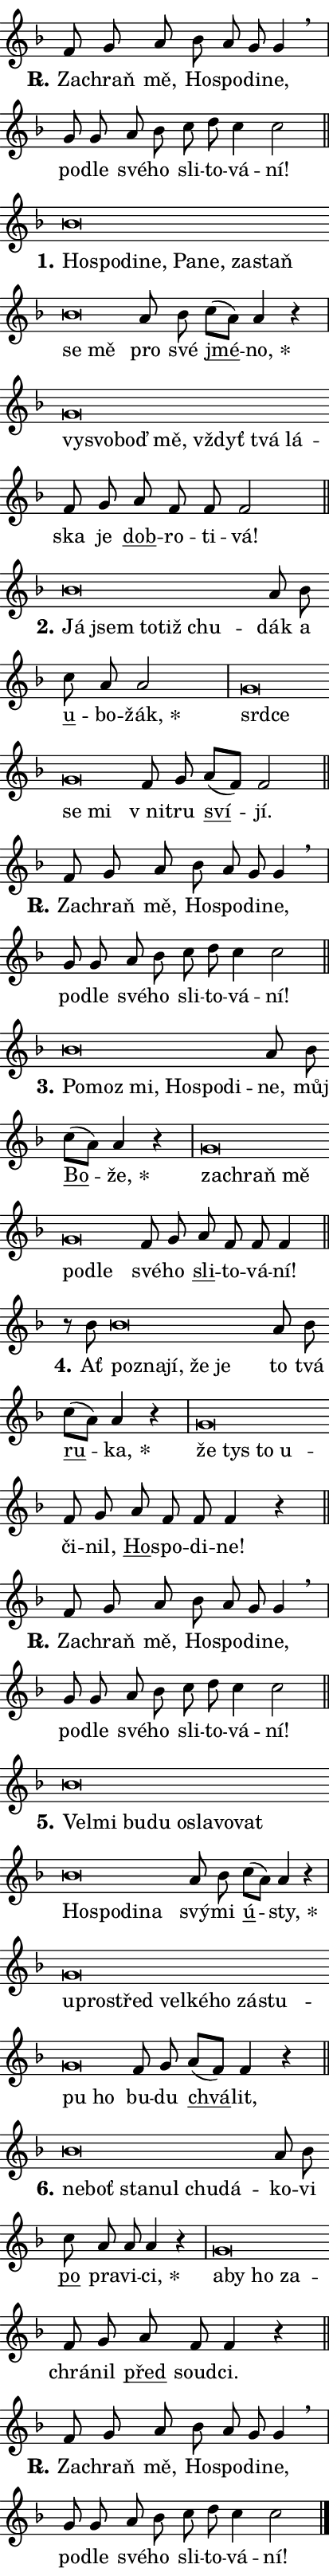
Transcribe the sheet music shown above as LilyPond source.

\version "2.22.1"
\header { tagline = "" }
\paper {
  indent = 0\cm
  top-margin = 0\cm
  right-margin = 0\cm
  bottom-margin = 0\cm
  left-margin = 0\cm
  paper-width = 7\cm
  page-breaking = #ly:one-page-breaking
  system-system-spacing.basic-distance = #11
  score-system-spacing.basic-distance = #11.3
  ragged-last = ##f
}


%% Author: Thomas Morley
%% https://lists.gnu.org/archive/html/lilypond-user/2020-05/msg00002.html
#(define (line-position grob)
"Returns position of @var[grob} in current system:
   @code{'start}, if at first time-step
   @code{'end}, if at last time-step
   @code{'middle} otherwise
"
  (let* ((col (ly:item-get-column grob))
         (ln (ly:grob-object col 'left-neighbor))
         (rn (ly:grob-object col 'right-neighbor))
         (col-to-check-left (if (ly:grob? ln) ln col))
         (col-to-check-right (if (ly:grob? rn) rn col))
         (break-dir-left
           (and
             (ly:grob-property col-to-check-left 'non-musical #f)
             (ly:item-break-dir col-to-check-left)))
         (break-dir-right
           (and
             (ly:grob-property col-to-check-right 'non-musical #f)
             (ly:item-break-dir col-to-check-right))))
        (cond ((eqv? 1 break-dir-left) 'start)
              ((eqv? -1 break-dir-right) 'end)
              (else 'middle))))

#(define (tranparent-at-line-position vctor)
  (lambda (grob)
  "Relying on @code{line-position} select the relevant enry from @var{vctor}.
Used to determine transparency,"
    (case (line-position grob)
      ((end) (not (vector-ref vctor 0)))
      ((middle) (not (vector-ref vctor 1)))
      ((start) (not (vector-ref vctor 2))))))

noteHeadBreakVisibility =
#(define-music-function (break-visibility)(vector?)
"Makes @code{NoteHead}s transparent relying on @var{break-visibility}"
#{
  \override NoteHead.transparent =
    #(tranparent-at-line-position break-visibility)
#})

#(define delete-ledgers-for-transparent-note-heads
  (lambda (grob)
    "Reads whether a @code{NoteHead} is transparent.
If so this @code{NoteHead} is removed from @code{'note-heads} from
@var{grob}, which is supposed to be @code{LedgerLineSpanner}.
As a result ledgers are not printed for this @code{NoteHead}"
    (let* ((nhds-array (ly:grob-object grob 'note-heads))
           (nhds-list
             (if (ly:grob-array? nhds-array)
                 (ly:grob-array->list nhds-array)
                 '()))
           ;; Relies on the transparent-property being done before
           ;; Staff.LedgerLineSpanner.after-line-breaking is executed.
           ;; This is fragile ...
           (to-keep
             (remove
               (lambda (nhd)
                 (ly:grob-property nhd 'transparent #f))
               nhds-list)))
      ;; TODO find a better method to iterate over grob-arrays, similiar
      ;; to filter/remove etc for lists
      ;; For now rebuilt from scratch
      (set! (ly:grob-object grob 'note-heads)  '())
      (for-each
        (lambda (nhd)
          (ly:pointer-group-interface::add-grob grob 'note-heads nhd))
        to-keep))))

hideNotes = {
  \noteHeadBreakVisibility #begin-of-line-visible
}
unHideNotes = {
  \noteHeadBreakVisibility #all-visible
}

% work-around for resetting accidentals
% https://lilypond.org/doc/v2.23/Documentation/notation/displaying-rhythms#unmetered-music
cadenzaMeasure = {
  \cadenzaOff
  \partial 1024 s1024
  \cadenzaOn
}

#(define-markup-command (accent layout props text) (markup?)
  "Underline accented syllable"
  (interpret-markup layout props
    #{\markup \override #'(offset . 4.3) \underline { #text }#}))

responsum = \markup \concat {
  "R" \hspace #-1.05 \path #0.1 #'((moveto 0 0.07) (lineto 0.9 0.8)) \hspace #0.05 "."
}

\layout {
    \context {
        \Staff
        \remove "Time_signature_engraver"
        \override LedgerLineSpanner.after-line-breaking = #delete-ledgers-for-transparent-note-heads
    }
    \context {
        \Voice {
            \override NoteHead.output-attributes = #'((class . "notehead"))
            \override Hairpin.height = #0.55
        }
    }
    \context {
        \Lyrics {
            \override StanzaNumber.output-attributes = #'((class . "stanzanumber"))
            \override LyricSpace.minimum-distance = #0.9
            \override LyricText.font-name = #"TeX Gyre Schola"
            \override LyricText.font-size = 1
            \override StanzaNumber.font-name = #"TeX Gyre Schola Bold"
            \override StanzaNumber.font-size = 1
        }
    }
}

% magnetic-lyrics.ily
%
%   written by
%     Jean Abou Samra <jean@abou-samra.fr>
%     Werner Lemberg <wl@gnu.org>
%
%   adapted by
%     Jiri Hon <jiri.hon@gmail.com>
%
% Version 2022-Apr-15

% https://www.mail-archive.com/lilypond-user@gnu.org/msg149350.html

#(define (Left_hyphen_pointer_engraver context)
   "Collect syllable-hyphen-syllable occurrences in lyrics and store
them in properties.  This engraver only looks to the left.  For
example, if the lyrics input is @code{foo -- bar}, it does the
following.

@itemize @bullet
@item
Set the @code{text} property of the @code{LyricHyphen} grob between
@q{foo} and @q{bar} to @code{foo}.

@item
Set the @code{left-hyphen} property of the @code{LyricText} grob with
text @q{foo} to the @code{LyricHyphen} grob between @q{foo} and
@q{bar}.
@end itemize

Use this auxiliary engraver in combination with the
@code{lyric-@/text::@/apply-@/magnetic-@/offset!} hook."
   (let ((hyphen #f)
         (text #f))
     (make-engraver
      (acknowledgers
       ((lyric-syllable-interface engraver grob source-engraver)
        (set! text grob)))
      (end-acknowledgers
       ((lyric-hyphen-interface engraver grob source-engraver)
        ;(when (not (grob::has-interface grob 'lyric-space-interface))
          (set! hyphen grob)));)
      ((stop-translation-timestep engraver)
       (when (and text hyphen)
         (ly:grob-set-object! text 'left-hyphen hyphen))
       (set! text #f)
       (set! hyphen #f)))))

#(define (lyric-text::apply-magnetic-offset! grob)
   "If the space between two syllables is less than the value in
property @code{LyricText@/.details@/.squash-threshold}, move the right
syllable to the left so that it gets concatenated with the left
syllable.

Use this function as a hook for
@code{LyricText@/.after-@/line-@/breaking} if the
@code{Left_@/hyphen_@/pointer_@/engraver} is active."
   (let ((hyphen (ly:grob-object grob 'left-hyphen #f)))
     (when hyphen
       (let ((left-text (ly:spanner-bound hyphen LEFT)))
         (when (grob::has-interface left-text 'lyric-syllable-interface)
           (let* ((common (ly:grob-common-refpoint grob left-text X))
                  (this-x-ext (ly:grob-extent grob common X))
                  (left-x-ext
                   (begin
                     ;; Trigger magnetism for left-text.
                     (ly:grob-property left-text 'after-line-breaking)
                     (ly:grob-extent left-text common X)))
                  ;; `delta` is the gap width between two syllables.
                  (delta (- (interval-start this-x-ext)
                            (interval-end left-x-ext)))
                  (details (ly:grob-property grob 'details))
                  (threshold (assoc-get 'squash-threshold details 0.2)))
             (when (< delta threshold)
               (let* (;; We have to manipulate the input text so that
                      ;; ligatures crossing syllable boundaries are not
                      ;; disabled.  For languages based on the Latin
                      ;; script this is essentially a beautification.
                      ;; However, for non-Western scripts it can be a
                      ;; necessity.
                      (lt (ly:grob-property left-text 'text))
                      (rt (ly:grob-property grob 'text))
                      (is-space (grob::has-interface hyphen 'lyric-space-interface))
                      (space (if is-space " " ""))
                      (space-markup (grob-interpret-markup grob " "))
                      (space-size (interval-length (ly:stencil-extent space-markup X)))
                      (extra-delta (if is-space space-size 0))
                      ;; Append new syllable.
                      (ltrt-space (if (and (string? lt) (string? rt))
                                (string-append lt space rt)
                                (make-concat-markup (list lt space rt))))
                      ;; Right-align `ltrt` to the right side.
                      (ltrt-space-markup (grob-interpret-markup
                               grob
                               (make-translate-markup
                                (cons (interval-length this-x-ext) 0)
                                (make-right-align-markup ltrt-space)))))
                 (begin
                   ;; Don't print `left-text`.
                   (ly:grob-set-property! left-text 'stencil #f)
                   ;; Set text and stencil (which holds all collected
                   ;; syllables so far) and shift it to the left.
                   (ly:grob-set-property! grob 'text ltrt-space)
                   (ly:grob-set-property! grob 'stencil ltrt-space-markup)
                   (ly:grob-translate-axis! grob (- (- delta extra-delta)) X))))))))))


#(define (lyric-hyphen::displace-bounds-first grob)
   ;; Make very sure this callback isn't triggered too early.
   (let ((left (ly:spanner-bound grob LEFT))
         (right (ly:spanner-bound grob RIGHT)))
     (ly:grob-property left 'after-line-breaking)
     (ly:grob-property right 'after-line-breaking)
     (ly:lyric-hyphen::print grob)))

squashThreshold = #0.4

\layout {
  \context {
    \Lyrics
    \consists #Left_hyphen_pointer_engraver
    \override LyricText.after-line-breaking =
      #lyric-text::apply-magnetic-offset!
    \override LyricHyphen.stencil = #lyric-hyphen::displace-bounds-first
    \override LyricText.details.squash-threshold = \squashThreshold
    \override LyricHyphen.minimum-distance = 0
    \override LyricHyphen.minimum-length = \squashThreshold
  }
}

squash = \override LyricText.details.squash-threshold = 9999
unSquash = \override LyricText.details.squash-threshold = \squashThreshold

left = \override LyricText.self-alignment-X = #LEFT
unLeft = \revert LyricText.self-alignment-X

starOffset = #(lambda (grob) 
                (let ((x_offset (ly:self-alignment-interface::aligned-on-x-parent grob)))
                  (if (= x_offset 0) 0 (+ x_offset 1.2))))

star = #(define-music-function (syllable)(string?)
"Append star separator at the end of a syllable"
#{
  \once \override LyricText.X-offset = #starOffset
  \lyricmode { \markup {
    #syllable
    \override #'((font-name . "TeX Gyre Schola Bold")) \hspace #0.2 \lower #0.65 \larger "*"
  } }
#})

starAccent = #(define-music-function (syllable)(string?)
"Append star separator at the end of a syllable and make accent"
#{
  \once \override LyricText.X-offset = #starOffset
  \lyricmode { \markup {
    \accent #syllable
    \override #'((font-name . "TeX Gyre Schola Bold")) \hspace #0.2 \lower #0.65 \larger "*"
  } }
#})

breath = #(define-music-function (syllable)(string?)
"Append breathing indicator at the end of a syllable"
#{
  \lyricmode { \markup { #syllable "+" } }
#})

optionalBreath = #(define-music-function (syllable)(string?)
"Append optional breathing indicator at the end of a syllable"
#{
  \lyricmode { \markup { #syllable "(+)" } }
#})


\score {
    <<
        \new Voice = "melody" { \cadenzaOn \key f \major \relative { f'8 g a bes a g g4 \breathe \cadenzaMeasure \bar "|" g8 g \bar "" a bes \bar "" c d c4 c2 \cadenzaMeasure \bar "||" \break } }
        \new Lyrics \lyricsto "melody" { \lyricmode { \set stanza = \responsum
Za -- chraň mě, Ho -- spo -- di -- ne, po -- dle své -- ho sli -- to -- vá -- ní! } }
    >>
    \layout {}
}

\score {
    <<
        \new Voice = "melody" { \cadenzaOn \key f \major \relative { bes'\breve*1/16 \hideNotes \breve*1/16 \bar "" \breve*1/16 \bar "" \breve*1/16 \bar "" \breve*1/16 \bar "" \breve*1/16 \bar "" \breve*1/16 \bar "" \breve*1/16 \bar "" \breve*1/16 \breve*1/16 \bar "" \unHideNotes a8 bes \bar "" c[( a)] a4 r \cadenzaMeasure \bar "|" g\breve*1/16 \hideNotes \breve*1/16 \bar "" \breve*1/16 \bar "" \breve*1/16 \bar "" \breve*1/16 \bar "" \breve*1/16 \breve*1/16 \bar "" \unHideNotes f8 g \bar "" a f f f2 \cadenzaMeasure \bar "||" \break } }
        \new Lyrics \lyricsto "melody" { \lyricmode { \set stanza = "1."
\left Ho -- \squash spo -- di -- ne, Pa -- ne, za -- staň se mě \unLeft \unSquash pro své \markup \accent jmé -- \star no, \left vy -- \squash svo -- boď mě, vždyť tvá lá -- \unLeft \unSquash ska je \markup \accent dob -- ro -- ti -- vá! } }
    >>
    \layout {}
}

\score {
    <<
        \new Voice = "melody" { \cadenzaOn \key f \major \relative { bes'\breve*1/16 \hideNotes \breve*1/16 \bar "" \breve*1/16 \bar "" \breve*1/16 \breve*1/16 \bar "" \unHideNotes a8 bes \bar "" c a a2 \cadenzaMeasure \bar "|" g\breve*1/16 \hideNotes \breve*1/16 \bar "" \breve*1/16 \breve*1/16 \bar "" \unHideNotes f8 g \bar "" a[( f)] f2 \cadenzaMeasure \bar "||" \break } }
        \new Lyrics \lyricsto "melody" { \lyricmode { \set stanza = "2."
\left Já \squash jsem to -- tiž chu -- \unLeft \unSquash dák a \markup \accent u -- bo -- \star žák, \left srd -- \squash ce se mi \unLeft \unSquash "v ni" -- tru \markup \accent sví -- jí. } }
    >>
    \layout {}
}

\score {
    <<
        \new Voice = "melody" { \cadenzaOn \key f \major \relative { f'8 g a bes a g g4 \breathe \cadenzaMeasure \bar "|" g8 g \bar "" a bes \bar "" c d c4 c2 \cadenzaMeasure \bar "||" \break } }
        \new Lyrics \lyricsto "melody" { \lyricmode { \set stanza = \responsum
Za -- chraň mě, Ho -- spo -- di -- ne, po -- dle své -- ho sli -- to -- vá -- ní! } }
    >>
    \layout {}
}

\score {
    <<
        \new Voice = "melody" { \cadenzaOn \key f \major \relative { bes'\breve*1/16 \hideNotes \breve*1/16 \bar "" \breve*1/16 \bar "" \breve*1/16 \bar "" \breve*1/16 \breve*1/16 \bar "" \unHideNotes a8 bes \bar "" c[( a)] a4 r \cadenzaMeasure \bar "|" g\breve*1/16 \hideNotes \breve*1/16 \bar "" \breve*1/16 \bar "" \breve*1/16 \breve*1/16 \bar "" \unHideNotes f8 g \bar "" a f f f4 \cadenzaMeasure \bar "||" \break } }
        \new Lyrics \lyricsto "melody" { \lyricmode { \set stanza = "3."
\left Po -- \squash moz mi, Ho -- spo -- di -- \unLeft \unSquash ne, můj \markup \accent Bo -- \star že, \left za -- \squash chraň mě po -- dle \unLeft \unSquash své -- ho \markup \accent sli -- to -- vá -- ní! } }
    >>
    \layout {}
}

\score {
    <<
        \new Voice = "melody" { \cadenzaOn \key f \major \relative { r8 bes'8 bes\breve*1/16 \hideNotes \breve*1/16 \bar "" \breve*1/16 \bar "" \breve*1/16 \breve*1/16 \bar "" \unHideNotes a8 bes \bar "" c[( a)] a4 r \cadenzaMeasure \bar "|" g\breve*1/16 \hideNotes \breve*1/16 \bar "" \breve*1/16 \breve*1/16 \bar "" \unHideNotes f8 g \bar "" a f f f4 r \cadenzaMeasure \bar "||" \break } }
        \new Lyrics \lyricsto "melody" { \lyricmode { \set stanza = "4."
Ať \left po -- \squash zna -- jí, že je \unLeft \unSquash to tvá \markup \accent ru -- \star ka, \left že \squash tys to u -- \unLeft \unSquash či -- nil, \markup \accent Ho -- spo -- di -- ne! } }
    >>
    \layout {}
}

\score {
    <<
        \new Voice = "melody" { \cadenzaOn \key f \major \relative { f'8 g a bes a g g4 \breathe \cadenzaMeasure \bar "|" g8 g \bar "" a bes \bar "" c d c4 c2 \cadenzaMeasure \bar "||" \break } }
        \new Lyrics \lyricsto "melody" { \lyricmode { \set stanza = \responsum
Za -- chraň mě, Ho -- spo -- di -- ne, po -- dle své -- ho sli -- to -- vá -- ní! } }
    >>
    \layout {}
}

\score {
    <<
        \new Voice = "melody" { \cadenzaOn \key f \major \relative { bes'\breve*1/16 \hideNotes \breve*1/16 \bar "" \breve*1/16 \bar "" \breve*1/16 \bar "" \breve*1/16 \bar "" \breve*1/16 \bar "" \breve*1/16 \bar "" \breve*1/16 \bar "" \breve*1/16 \bar "" \breve*1/16 \bar "" \breve*1/16 \breve*1/16 \bar "" \unHideNotes a8 bes \bar "" c[( a)] a4 r \cadenzaMeasure \bar "|" g\breve*1/16 \hideNotes \breve*1/16 \bar "" \breve*1/16 \bar "" \breve*1/16 \bar "" \breve*1/16 \bar "" \breve*1/16 \bar "" \breve*1/16 \bar "" \breve*1/16 \breve*1/16 \bar "" \unHideNotes f8 g \bar "" a[( f)] f4 r \cadenzaMeasure \bar "||" \break } }
        \new Lyrics \lyricsto "melody" { \lyricmode { \set stanza = "5."
\left Vel -- \squash mi bu -- du o -- sla -- vo -- vat Ho -- spo -- di -- na \unLeft \unSquash svý -- mi \markup \accent ú -- \star sty, \left upro -- \squash střed vel -- ké -- ho zá -- stu -- pu ho \unLeft \unSquash bu -- du \markup \accent chvá -- lit, } }
    >>
    \layout {}
}

\score {
    <<
        \new Voice = "melody" { \cadenzaOn \key f \major \relative { bes'\breve*1/16 \hideNotes \breve*1/16 \bar "" \breve*1/16 \bar "" \breve*1/16 \bar "" \breve*1/16 \breve*1/16 \bar "" \unHideNotes a8 bes \bar "" c a a a4 r \cadenzaMeasure \bar "|" g\breve*1/16 \hideNotes \breve*1/16 \bar "" \breve*1/16 \breve*1/16 \bar "" \unHideNotes f8 g \bar "" a f f4 r \cadenzaMeasure \bar "||" \break } }
        \new Lyrics \lyricsto "melody" { \lyricmode { \set stanza = "6."
\left ne -- \squash boť sta -- nul chu -- dá -- \unLeft \unSquash ko -- vi \markup \accent po pra -- vi -- \star ci, \left a -- \squash by ho za -- \unLeft \unSquash chrá -- nil \markup \accent před soud -- ci. } }
    >>
    \layout {}
}

\score {
    <<
        \new Voice = "melody" { \cadenzaOn \key f \major \relative { f'8 g a bes a g g4 \breathe \cadenzaMeasure \bar "|" g8 g \bar "" a bes \bar "" c d c4 c2 \cadenzaMeasure \bar "||" \break } \bar "|." }
        \new Lyrics \lyricsto "melody" { \lyricmode { \set stanza = \responsum
Za -- chraň mě, Ho -- spo -- di -- ne, po -- dle své -- ho sli -- to -- vá -- ní! } }
    >>
    \layout {}
}
